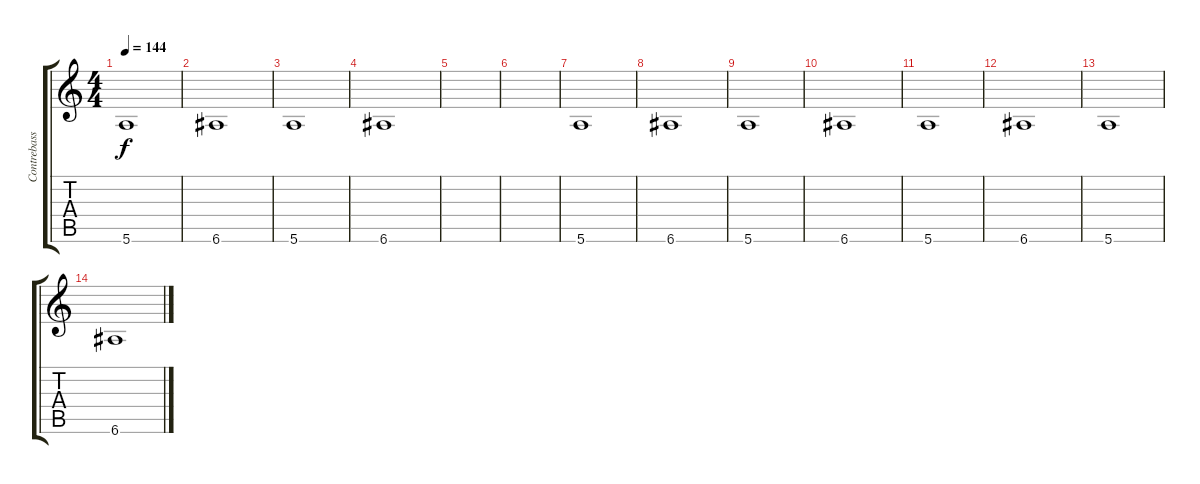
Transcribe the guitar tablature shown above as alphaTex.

\track ("Contrebasse" "Contrebass") {instrument contrabass}
\staff {score tabs}
\tuning (E4 B3 G3 D3 A2 E2) {hide}
\ts (4 4)
\tempo 144
\clef g2
\ks c
5.6.1{dy f} |
6.6.1 |
5.6.1 |
6.6.1 |
|
|
5.6.1 |
6.6.1 |
5.6.1 |
6.6.1 |
5.6.1 |
6.6.1 |
5.6.1 |
6.6.1
